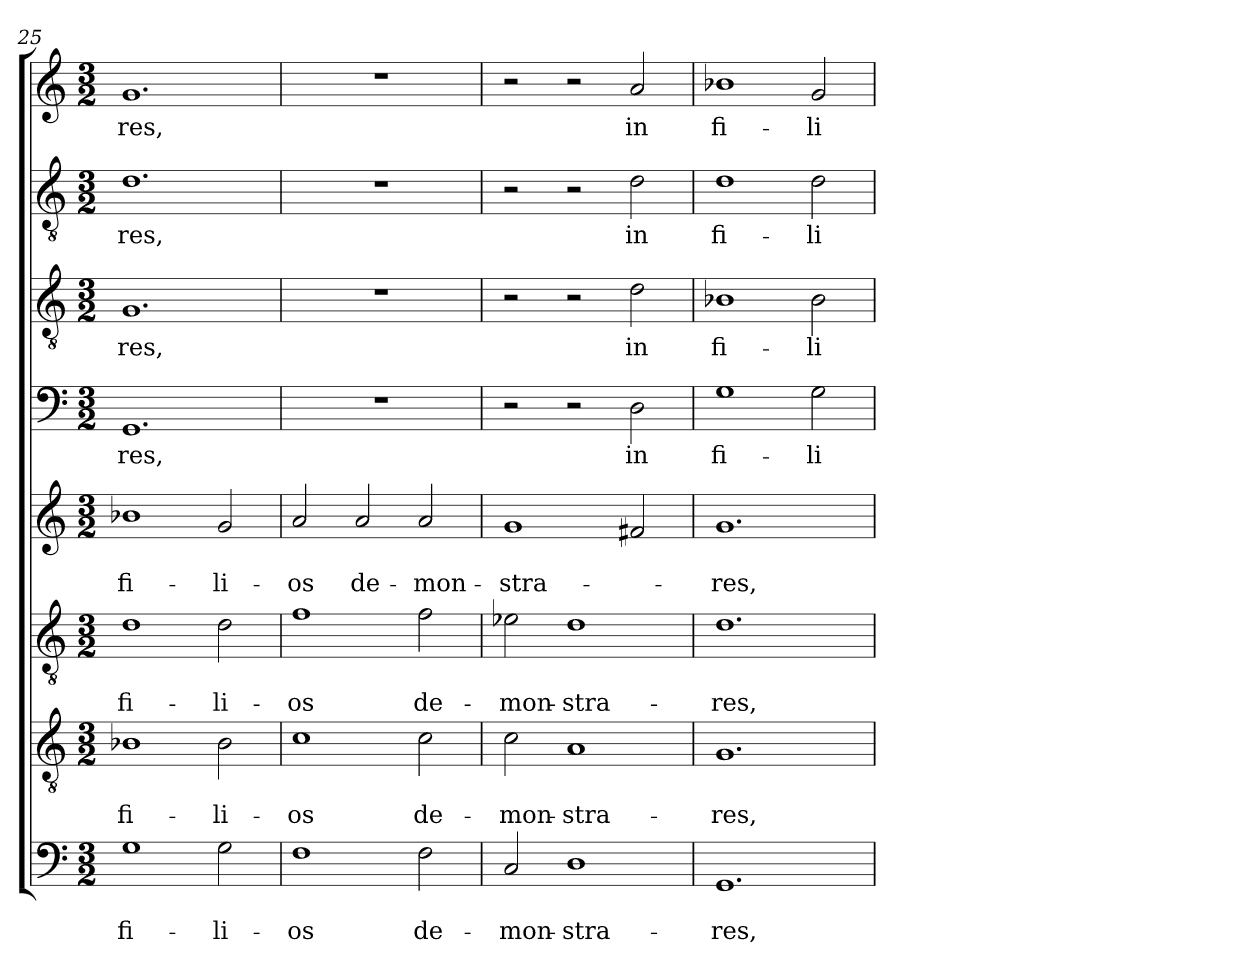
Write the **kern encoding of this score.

**kern	**text	**text	**kern	**text	**text	**kern	**text	**text	**kern	**text	**text	**kern	**text	**kern	**text	**kern	**text	**kern	**text
*part8	*part8	*part8	*part7	*part7	*part7	*part6	*part6	*part6	*part5	*part5	*part5	*part4	*part4	*part3	*part3	*part2	*part2	*part1	*part1
*staff8	*staff8	*staff8	*staff7	*staff7	*staff7	*staff6	*staff6	*staff6	*staff5	*staff5	*staff5	*staff4	*staff4	*staff3	*staff3	*staff2	*staff2	*staff1	*staff1
*clefF4	*	*	*clefGv2	*	*	*clefGv2	*	*	*clefG2	*	*	*clefF4	*	*clefGv2	*	*clefGv2	*	*clefG2	*
*k[]	*	*	*k[]	*	*	*k[]	*	*	*k[]	*	*	*k[]	*	*k[]	*	*k[]	*	*k[]	*
*C:	*	*	*C:	*	*	*C:	*	*	*C:	*	*	*C:	*	*C:	*	*C:	*	*C:	*
*M3/2	*	*	*M3/2	*	*	*M3/2	*	*	*M3/2	*	*	*M3/2	*	*M3/2	*	*M3/2	*	*M3/2	*
=25	=25	=25	=25	=25	=25	=25	=25	=25	=25	=25	=25	=25	=25	=25	=25	=25	=25	=25	=25
!	!	!LO:LY:b	!	!	!LO:LY:b	!	!	!LO:LY:b	!	!	!LO:LY:b	!	!LO:LY:b	!	!LO:LY:b	!	!LO:LY:b	!	!LO:LY:b
1G	.	fi-	1B-X	.	fi-	1d	.	fi-	1b-X	.	fi-	1.GG	-res,	1.G	-res,	1.d	-res,	1.g	-res,
!	!	!LO:LY:b	!	!	!LO:LY:b	!	!	!LO:LY:b	!	!	!LO:LY:b	!	!	!	!	!	!	!	!
2G\	.	-li-	2B-\	.	-li-	2d\	.	-li-	2g/	.	-li-	.	.	.	.	.	.	.	.
=26	=26	=26	=26	=26	=26	=26	=26	=26	=26	=26	=26	=26	=26	=26	=26	=26	=26	=26	=26
!	!	!LO:LY:b	!	!	!LO:LY:b	!	!	!LO:LY:b	!	!	!LO:LY:b	!	!	!	!	!	!	!	!
1F	.	-os	1c	.	-os	1f	.	-os	2a/	.	-os	1.r	.	1.r	.	1.r	.	1.r	.
!	!	!	!	!	!	!	!	!	!	!	!LO:LY:b	!	!	!	!	!	!	!	!
.	.	.	.	.	.	.	.	.	2a/	.	de-	.	.	.	.	.	.	.	.
!	!	!LO:LY:b	!	!	!LO:LY:b	!	!	!LO:LY:b	!	!	!LO:LY:b	!	!	!	!	!	!	!	!
2F\	.	de-	2c\	.	de-	2f\	.	de-	2a/	.	-mon-	.	.	.	.	.	.	.	.
!!LO:PB:g=z
=27	=27	=27	=27	=27	=27	=27	=27	=27	=27	=27	=27	=27	=27	=27	=27	=27	=27	=27	=27
!	!	!LO:LY:b	!	!	!LO:LY:b	!	!	!LO:LY:b	!	!	!LO:LY:b	!	!	!	!	!	!	!	!
2C/	.	-mon-	2c\	.	-mon-	2e-X\	.	-mon-	1g	.	-stra-	2r	.	2r	.	2r	.	2r	.
!	!	!LO:LY:b	!	!	!LO:LY:b	!	!	!LO:LY:b	!	!	!	!	!	!	!	!	!	!	!
1D	.	-stra-	1A	.	-stra-	1d	.	-stra-	.	.	.	2r	.	2r	.	2r	.	2r	.
!	!	!	!	!	!	!	!	!	!	!	!	!	!LO:LY:b	!	!LO:LY:b	!	!LO:LY:b	!	!LO:LY:b
.	.	.	.	.	.	.	.	.	2f#X/	.	.	2D\	in	2d\	in	2d\	in	2a/	in
=28	=28	=28	=28	=28	=28	=28	=28	=28	=28	=28	=28	=28	=28	=28	=28	=28	=28	=28	=28
!	!	!LO:LY:b	!	!	!LO:LY:b	!	!	!LO:LY:b	!	!	!LO:LY:b	!	!LO:LY:b	!	!LO:LY:b	!	!LO:LY:b	!	!LO:LY:b
1.GG	.	-res,	1.G	.	-res,	1.d	.	-res,	1.g	.	-res,	1G	fi-	1B-X	fi-	1d	fi-	1b-X	fi-
!	!	!	!	!	!	!	!	!	!	!	!	!	!LO:LY:b	!	!LO:LY:b	!	!LO:LY:b	!	!LO:LY:b
.	.	.	.	.	.	.	.	.	.	.	.	2G\	-li-	2B-\	-li-	2d\	-li-	2g/	-li-
=	=	=	=	=	=	=	=	=	=	=	=	=	=	=	=	=	=	=	=
*-	*-	*-	*-	*-	*-	*-	*-	*-	*-	*-	*-	*-	*-	*-	*-	*-	*-	*-	*-
